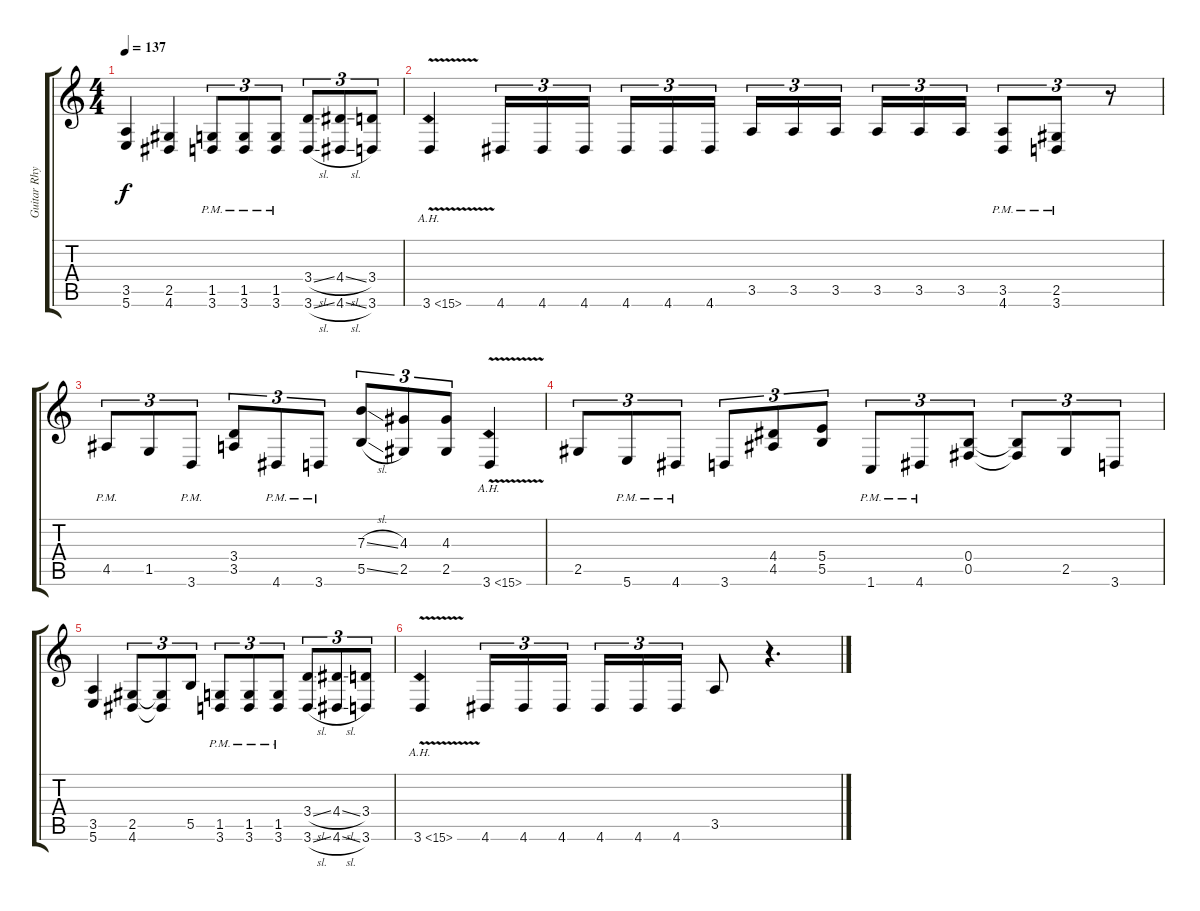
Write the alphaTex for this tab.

\track ("Guitar Rhythm" "Guitar Rhy") {instrument distortionguitar}
\staff {score tabs}
\tuning (Db4 Ab3 E3 B2 Gb2 B1) {hide}
\ts (4 4)
\tempo 137
\clef g2
\ks c
(3.5 5.6).4{dy f} (2.5 4.6).4 (1.5{pm} 3.6{pm}).8{tu (3 2)} (1.5{pm} 3.6{pm}).8{tu (3 2)} (1.5{pm} 3.6{pm}).8{tu (3 2)} (3.4{sl} 3.6{sl}).8{tu (3 2)} (4.4{sl} 4.6{sl}).8{tu (3 2)} (3.4 3.6).8{tu (3 2)} |
3.6{ah 12 v}.4 4.6.16{tu (3 2)} 4.6.16{tu (3 2)} 4.6.16{tu (3 2) beam splitsecondary} 4.6.16{tu (3 2)} 4.6.16{tu (3 2)} 4.6.16{tu (3 2)} 3.5.16{tu (3 2)} 3.5.16{tu (3 2)} 3.5.16{tu (3 2) beam splitsecondary} 3.5.16{tu (3 2)} 3.5.16{tu (3 2)} 3.5.16{tu (3 2)} (3.5{pm} 4.6{pm}).8{tu (3 2)} (2.5{pm} 3.6{pm}).8{tu (3 2)} r.8{tu (3 2)} |
4.5{pm}.8{tu (3 2)} 1.5.8{tu (3 2)} 3.6{pm}.8{tu (3 2)} (3.4 3.5).8{tu (3 2)} 4.6{pm}.8{tu (3 2)} 3.6{pm}.8{tu (3 2)} (7.3{sl} 5.5{sl}).8{tu (3 2)} (4.3 2.5).8{tu (3 2)} (4.3 2.5).8{tu (3 2)} 3.6{ah 12 v}.4 |
2.5.8{tu (3 2)} 5.6{pm}.8{tu (3 2)} 4.6{pm}.8{tu (3 2)} 3.6.8{tu (3 2)} (4.4 4.5).8{tu (3 2)} (5.4 5.5).8{tu (3 2)} 1.6{pm}.8{tu (3 2)} 4.6{pm}.8{tu (3 2)} (0.4 0.5).8{tu (3 2)} (0.4{t} 0.5{t}).8{tu (3 2)} 2.5.8{tu (3 2)} 3.6.8{tu (3 2)} |
(3.5 5.6).4 (2.5 4.6).8{tu (3 2)} (2.5{t} 4.6{t}).8{tu (3 2)} 5.5.8{tu (3 2)} (1.5{pm} 3.6{pm}).8{tu (3 2)} (1.5{pm} 3.6{pm}).8{tu (3 2)} (1.5{pm} 3.6{pm}).8{tu (3 2)} (3.4{sl} 3.6{sl}).8{tu (3 2)} (4.4{sl} 4.6{sl}).8{tu (3 2)} (3.4 3.6).8{tu (3 2)} |
3.6{ah 12 v}.4 4.6.16{tu (3 2)} 4.6.16{tu (3 2)} 4.6.16{tu (3 2) beam splitsecondary} 4.6.16{tu (3 2)} 4.6.16{tu (3 2)} 4.6.16{tu (3 2)} 3.5.8 r.4{d}
